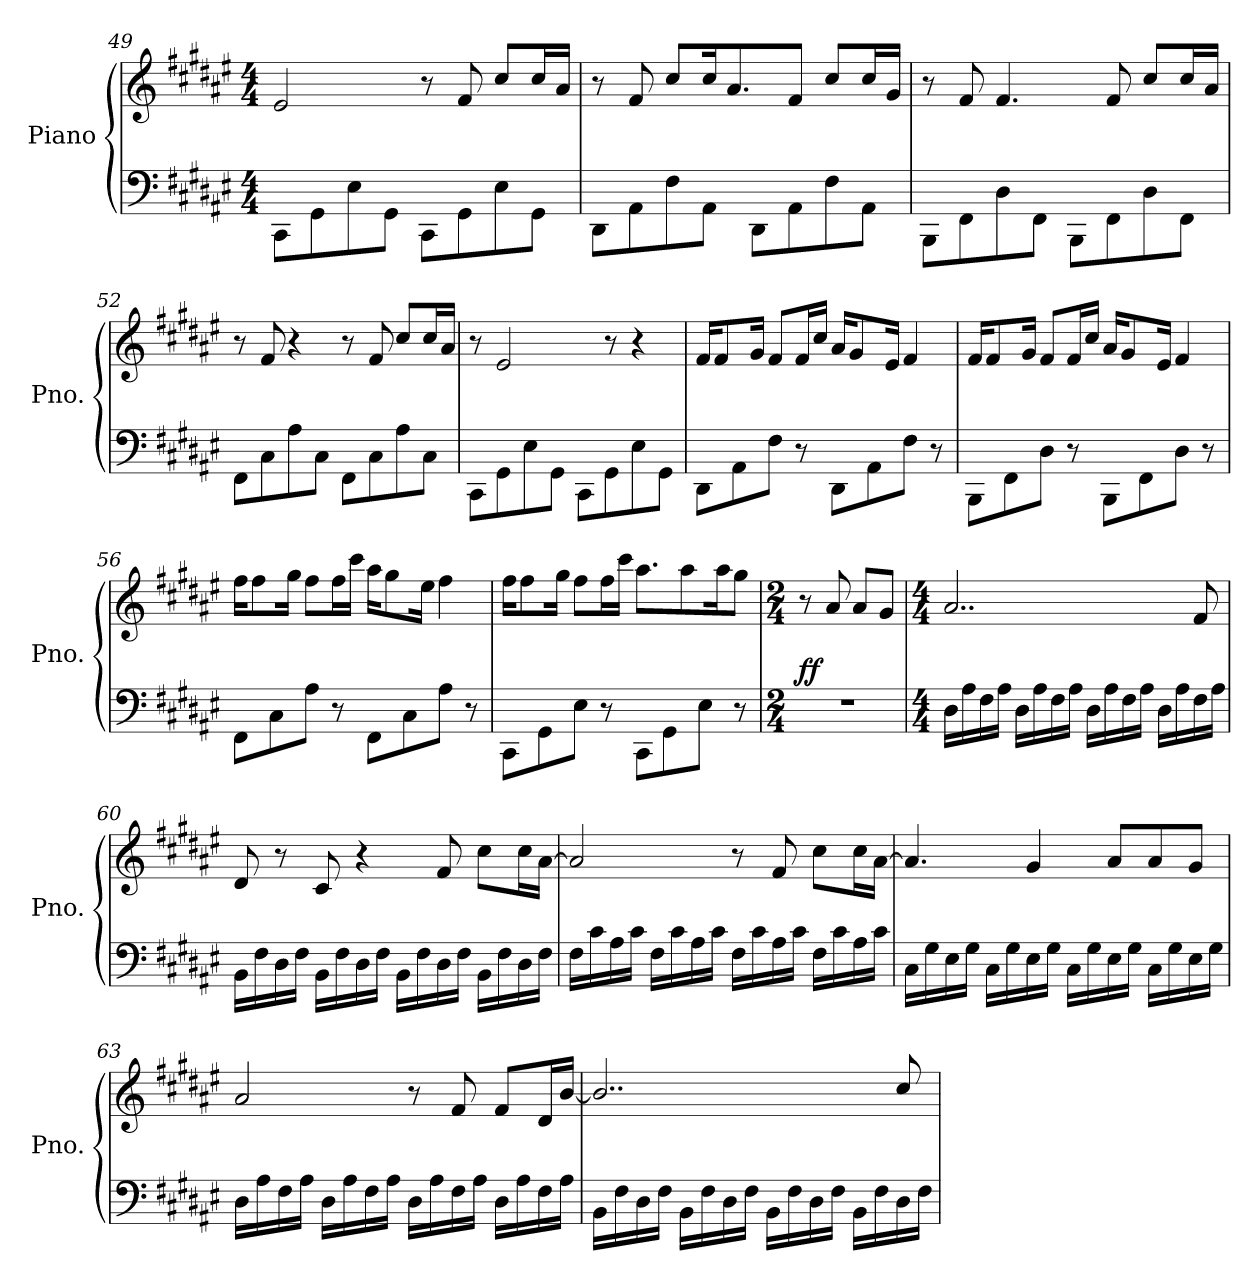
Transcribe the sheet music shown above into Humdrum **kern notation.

**kern	**kern	**dynam
*part1	*part1	*part1
*staff2	*staff1	*staff1/2
*I"Piano	*	*
*I'Pno.	*	*
*clefF4	*clefG2	*
*k[f#c#g#d#a#e#]	*k[f#c#g#d#a#e#]	*
*M4/4	*M4/4	*
=49	=49	=49
8CC#\L	2e#/	.
8GG#\	.	.
8E#\	.	.
8GG#\J	.	.
8CC#\L	8r	.
8GG#\	8f#/	.
8E#\	8cc#/L	.
8GG#\J	16cc#/L	.
.	16a#/JJ	.
=50	=50	=50
8DD#\L	8r	.
8AA#\	8f#/	.
8F#\	8cc#/L	.
8AA#\J	16cc#/K	.
.	8.a#/	.
8DD#\L	.	.
8AA#\	8f#/J	.
8F#\	8cc#/L	.
8AA#\J	16cc#/L	.
.	16g#/JJ	.
=51	=51	=51
8BBB\L	8r	.
8FF#\	8f#/	.
8D#\	4.f#/	.
8FF#\J	.	.
8BBB\L	.	.
8FF#\	8f#/	.
8D#\	8cc#/L	.
8FF#\J	16cc#/L	.
.	16a#/JJ	.
!!LO:LB:g=z
=52	=52	=52
8FF#\L	8r	.
8C#\	8f#/	.
8A#\	4r	.
8C#\J	.	.
8FF#\L	8r	.
8C#\	8f#/	.
8A#\	8cc#/L	.
8C#\J	16cc#/L	.
.	16a#/JJ	.
=53	=53	=53
8CC#\L	8r	.
8GG#\	2e#/	.
8E#\	.	.
8GG#\J	.	.
8CC#\L	.	.
8GG#\	8r	.
8E#\	4r	.
8GG#\J	.	.
=54	=54	=54
8DD#\L	16f#/KL	.
.	8f#/	.
8AA#\	.	.
.	16g#/Jk	.
8F#\J	8f#/L	.
8r	16f#/L	.
.	16cc#/JJ	.
8DD#\L	16a#/KL	.
.	8g#/	.
8AA#\	.	.
.	16e#/Jk	.
8F#\J	4f#/	.
8r	.	.
=55	=55	=55
8BBB\L	16f#/KL	.
.	8f#/	.
8FF#\	.	.
.	16g#/Jk	.
8D#\J	8f#/L	.
8r	16f#/L	.
.	16cc#/JJ	.
8BBB\L	16a#/KL	.
.	8g#/	.
8FF#\	.	.
.	16e#/Jk	.
8D#\J	4f#/	.
8r	.	.
=56	=56	=56
8FF#\L	16ff#\KL	.
.	8ff#\	.
8C#\	.	.
.	16gg#\Jk	.
8A#\J	8ff#\L	.
8r	16ff#\L	.
.	16ccc#\JJ	.
8FF#\L	16aa#\KL	.
.	8gg#\	.
8C#\	.	.
.	16ee#\Jk	.
8A#\J	4ff#\	.
8r	.	.
!!LO:LB:g=z
=57	=57	=57
8CC#\L	16ff#\KL	.
.	8ff#\	.
8GG#\	.	.
.	16gg#\Jk	.
8E#\J	8ff#\L	.
8r	16ff#\L	.
.	16ccc#\JJ	.
8CC#\L	8.aa#\L	.
8GG#\	.	.
.	8aa#\	.
8E#\J	.	.
.	16aa#\K	.
8r	8gg#\J	.
=58	=58	=58
*M2/4	*M2/4	*
!	!	!LO:DY:a=2
2r	8r	ff
.	8a#/	.
.	8a#/L	.
.	8g#/J	.
=59	=59	=59
*M4/4	*M4/4	*
16D#\LL	2..a#/	.
16A#\	.	.
16F#\	.	.
16A#\JJ	.	.
16D#\LL	.	.
16A#\	.	.
16F#\	.	.
16A#\JJ	.	.
16D#\LL	.	.
16A#\	.	.
16F#\	.	.
16A#\JJ	.	.
16D#\LL	.	.
16A#\	.	.
16F#\	8f#/	.
16A#\JJ	.	.
=60	=60	=60
16BB\LL	8d#/	.
16F#\	.	.
16D#\	8r	.
16F#\JJ	.	.
16BB\LL	8c#/	.
16F#\	.	.
16D#\	4r	.
16F#\JJ	.	.
16BB\LL	.	.
16F#\	.	.
16D#\	8f#/	.
16F#\JJ	.	.
16BB\LL	8cc#\L	.
16F#\	.	.
16D#\	16cc#\L	.
16F#\JJ	[16a#\JJ	.
!!LO:PB:g=z
=61	=61	=61
16F#\LL	2a#/]	.
16c#\	.	.
16A#\	.	.
16c#\JJ	.	.
16F#\LL	.	.
16c#\	.	.
16A#\	.	.
16c#\JJ	.	.
16F#\LL	8r	.
16c#\	.	.
16A#\	8f#/	.
16c#\JJ	.	.
16F#\LL	8cc#\L	.
16c#\	.	.
16A#\	16cc#\L	.
16c#\JJ	[16a#\JJ	.
=62	=62	=62
16C#\LL	4.a#/]	.
16G#\	.	.
16E#\	.	.
16G#\JJ	.	.
16C#\LL	.	.
16G#\	.	.
16E#\	4g#/	.
16G#\JJ	.	.
16C#\LL	.	.
16G#\	.	.
16E#\	8a#/L	.
16G#\JJ	.	.
16C#\LL	8a#/	.
16G#\	.	.
16E#\	8g#/J	.
16G#\JJ	.	.
=63	=63	=63
16D#\LL	2a#/	.
16A#\	.	.
16F#\	.	.
16A#\JJ	.	.
16D#\LL	.	.
16A#\	.	.
16F#\	.	.
16A#\JJ	.	.
16D#\LL	8r	.
16A#\	.	.
16F#\	8f#/	.
16A#\JJ	.	.
16D#\LL	8f#/L	.
16A#\	.	.
16F#\	16d#/L	.
16A#\JJ	[16b/JJ	.
!!LO:LB:g=z
=64	=64	=64
16BB\LL	2..b/]	.
16F#\	.	.
16D#\	.	.
16F#\JJ	.	.
16BB\LL	.	.
16F#\	.	.
16D#\	.	.
16F#\JJ	.	.
16BB\LL	.	.
16F#\	.	.
16D#\	.	.
16F#\JJ	.	.
16BB\LL	.	.
16F#\	.	.
16D#\	8cc#/	.
16F#\JJ	.	.
=	=	=
*-	*-	*-
